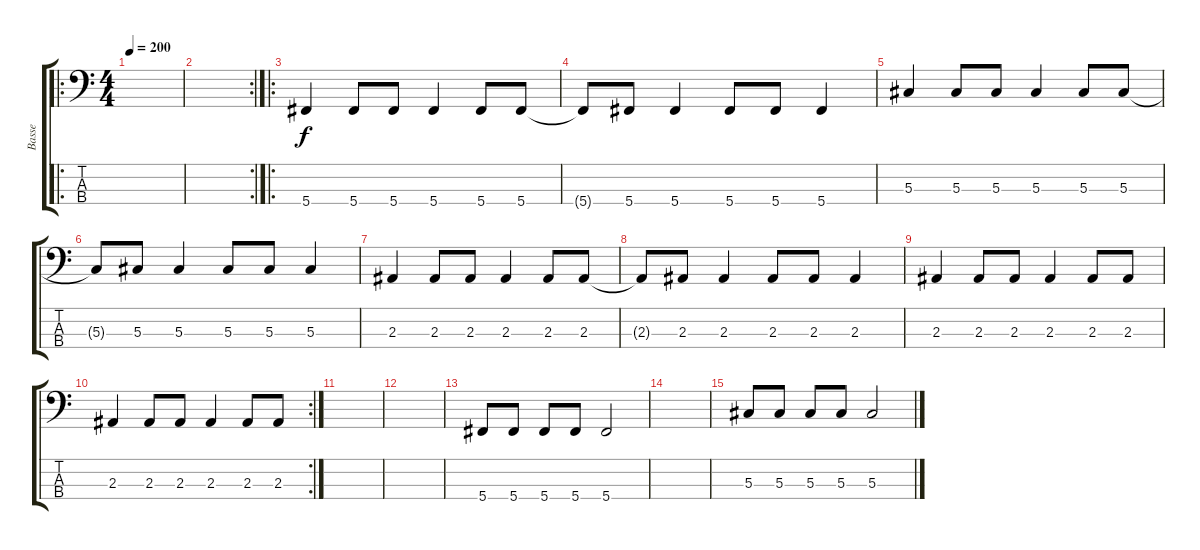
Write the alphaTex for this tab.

\track ("Basse" "Basse") {instrument electricbasspick}
\staff {score tabs}
\tuning (Gb2 Db2 Ab1 Db1) {hide}
\ro
\ts (4 4)
\tempo 200
\clef f4
\ks c
|
\rc 2
|
\ro
5.4.4 5.4.8 5.4.8 5.4.4 5.4.8 5.4.8 |
5.4{t}.8 5.4.8 5.4.4 5.4.8 5.4.8 5.4.4 |
5.3.4 5.3.8 5.3.8 5.3.4 5.3.8 5.3.8 |
5.3{t}.8 5.3.8 5.3.4 5.3.8 5.3.8 5.3.4 |
2.3.4 2.3.8 2.3.8 2.3.4 2.3.8 2.3.8 |
2.3{t}.8 2.3.8 2.3.4 2.3.8 2.3.8 2.3.4 |
2.3.4 2.3.8 2.3.8 2.3.4 2.3.8 2.3.8 |
\rc 2
2.3.4 2.3.8 2.3.8 2.3.4 2.3.8 2.3.8 |
|
|
5.4.8 5.4.8 5.4.8 5.4.8 5.4.2 |
|
5.3.8 5.3.8 5.3.8 5.3.8 5.3.2
